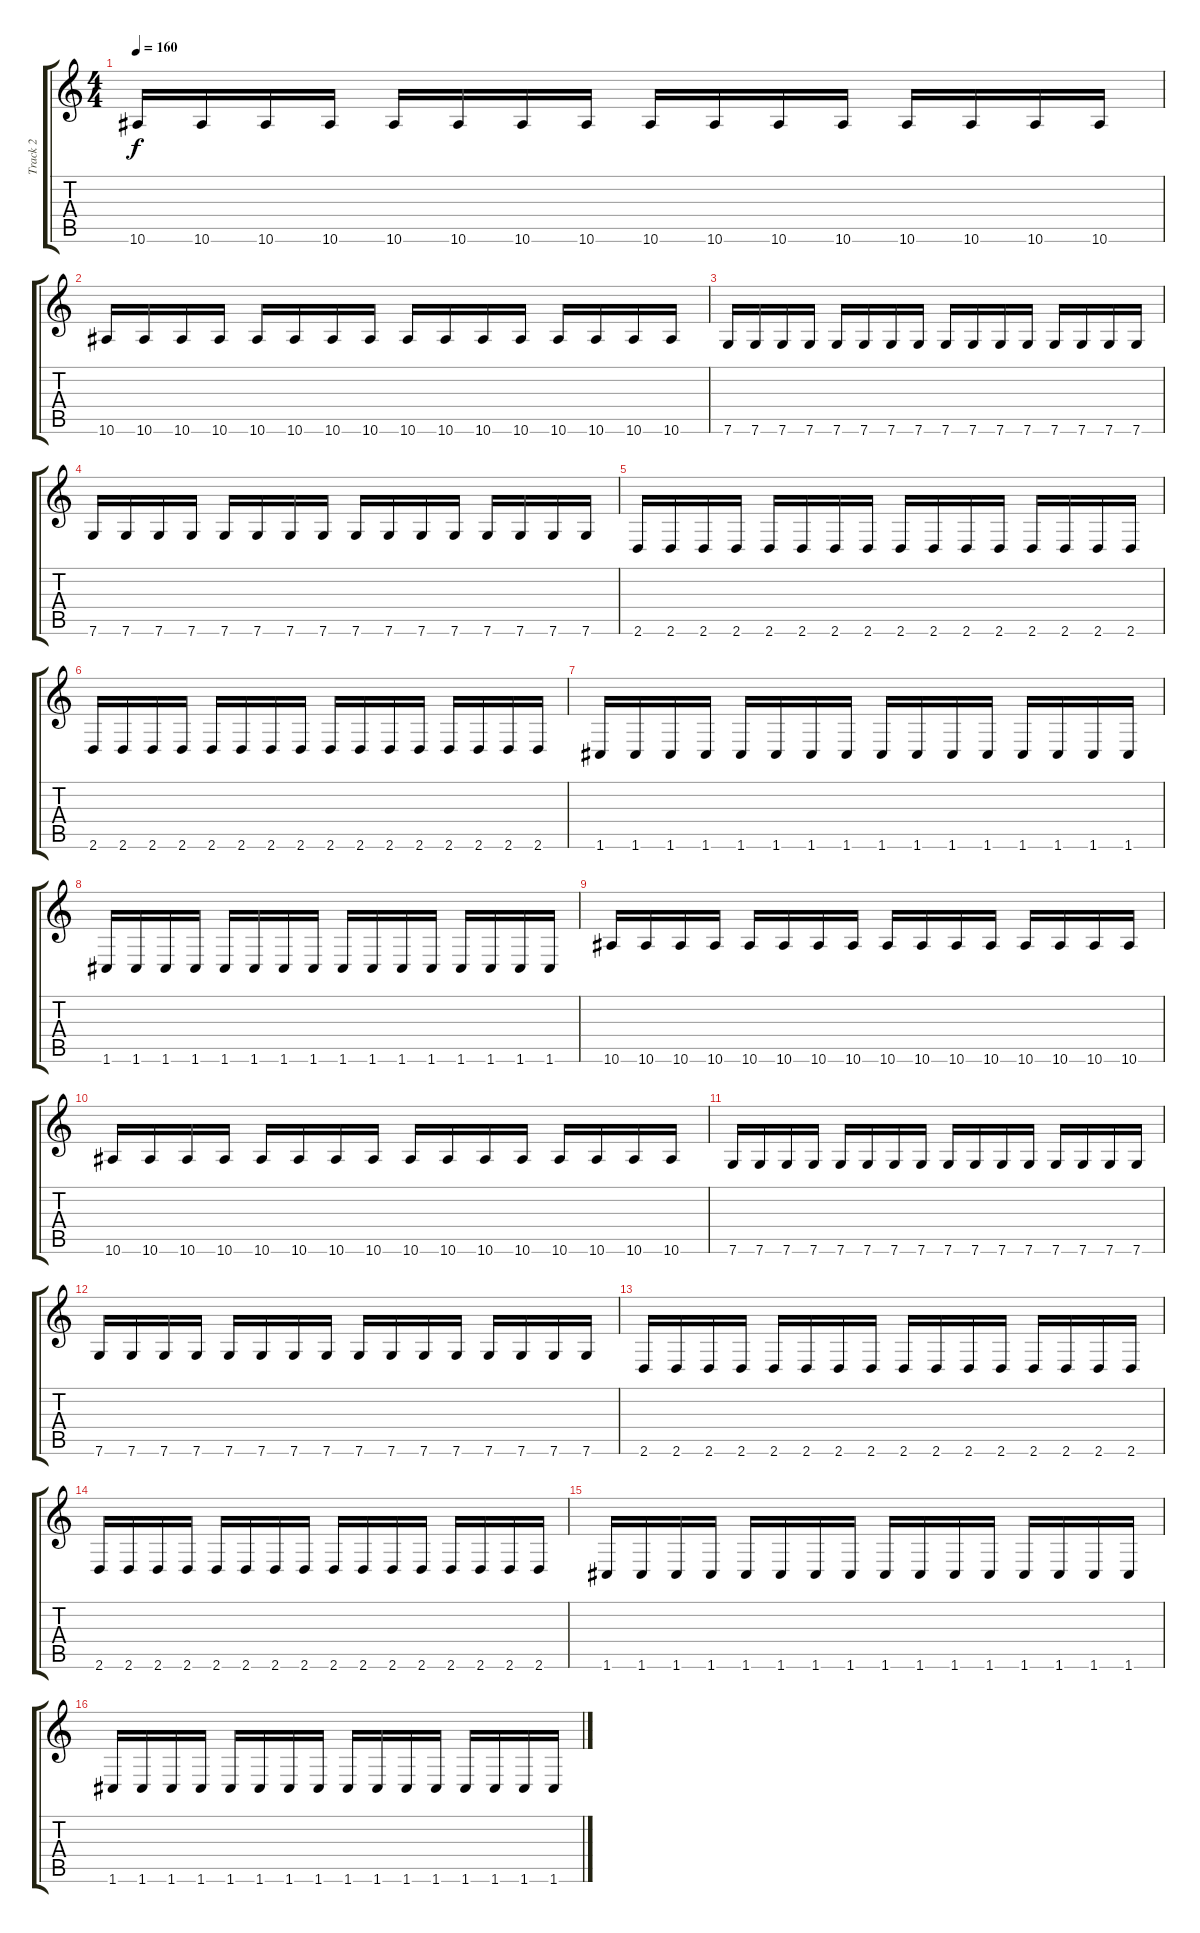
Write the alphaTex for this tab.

\track ("Track 2" "Track 2") {instrument distortionguitar}
\staff {score tabs}
\tuning (D4 A3 F3 C3 G2 C2) {hide}
\ts (4 4)
\tempo 160
\clef g2
\ks c
10.6.16{dy f balance 8} 10.6.16 10.6.16 10.6.16 10.6.16 10.6.16 10.6.16 10.6.16 10.6.16 10.6.16 10.6.16 10.6.16 10.6.16 10.6.16 10.6.16 10.6.16 |
10.6.16 10.6.16 10.6.16 10.6.16 10.6.16 10.6.16 10.6.16 10.6.16 10.6.16 10.6.16 10.6.16 10.6.16 10.6.16 10.6.16 10.6.16 10.6.16 |
7.6.16 7.6.16 7.6.16 7.6.16 7.6.16 7.6.16 7.6.16 7.6.16 7.6.16 7.6.16 7.6.16 7.6.16 7.6.16 7.6.16 7.6.16 7.6.16 |
7.6.16 7.6.16 7.6.16 7.6.16 7.6.16 7.6.16 7.6.16 7.6.16 7.6.16 7.6.16 7.6.16 7.6.16 7.6.16 7.6.16 7.6.16 7.6.16 |
2.6.16 2.6.16 2.6.16 2.6.16 2.6.16 2.6.16 2.6.16 2.6.16 2.6.16 2.6.16 2.6.16 2.6.16 2.6.16 2.6.16 2.6.16 2.6.16 |
2.6.16 2.6.16 2.6.16 2.6.16 2.6.16 2.6.16 2.6.16 2.6.16 2.6.16 2.6.16 2.6.16 2.6.16 2.6.16 2.6.16 2.6.16 2.6.16 |
1.6.16 1.6.16 1.6.16 1.6.16 1.6.16 1.6.16 1.6.16 1.6.16 1.6.16 1.6.16 1.6.16 1.6.16 1.6.16 1.6.16 1.6.16 1.6.16 |
1.6.16 1.6.16 1.6.16 1.6.16 1.6.16 1.6.16 1.6.16 1.6.16 1.6.16 1.6.16 1.6.16 1.6.16 1.6.16 1.6.16 1.6.16 1.6.16 |
10.6.16 10.6.16 10.6.16 10.6.16 10.6.16 10.6.16 10.6.16 10.6.16 10.6.16 10.6.16 10.6.16 10.6.16 10.6.16 10.6.16 10.6.16 10.6.16 |
10.6.16 10.6.16 10.6.16 10.6.16 10.6.16 10.6.16 10.6.16 10.6.16 10.6.16 10.6.16 10.6.16 10.6.16 10.6.16 10.6.16 10.6.16 10.6.16 |
7.6.16 7.6.16 7.6.16 7.6.16 7.6.16 7.6.16 7.6.16 7.6.16 7.6.16 7.6.16 7.6.16 7.6.16 7.6.16 7.6.16 7.6.16 7.6.16 |
7.6.16 7.6.16 7.6.16 7.6.16 7.6.16 7.6.16 7.6.16 7.6.16 7.6.16 7.6.16 7.6.16 7.6.16 7.6.16 7.6.16 7.6.16 7.6.16 |
2.6.16 2.6.16 2.6.16 2.6.16 2.6.16 2.6.16 2.6.16 2.6.16 2.6.16 2.6.16 2.6.16 2.6.16 2.6.16 2.6.16 2.6.16 2.6.16 |
2.6.16 2.6.16 2.6.16 2.6.16 2.6.16 2.6.16 2.6.16 2.6.16 2.6.16 2.6.16 2.6.16 2.6.16 2.6.16 2.6.16 2.6.16 2.6.16 |
1.6.16 1.6.16 1.6.16 1.6.16 1.6.16 1.6.16 1.6.16 1.6.16 1.6.16 1.6.16 1.6.16 1.6.16 1.6.16 1.6.16 1.6.16 1.6.16 |
1.6.16 1.6.16 1.6.16 1.6.16 1.6.16 1.6.16 1.6.16 1.6.16 1.6.16 1.6.16 1.6.16 1.6.16 1.6.16 1.6.16 1.6.16 1.6.16
